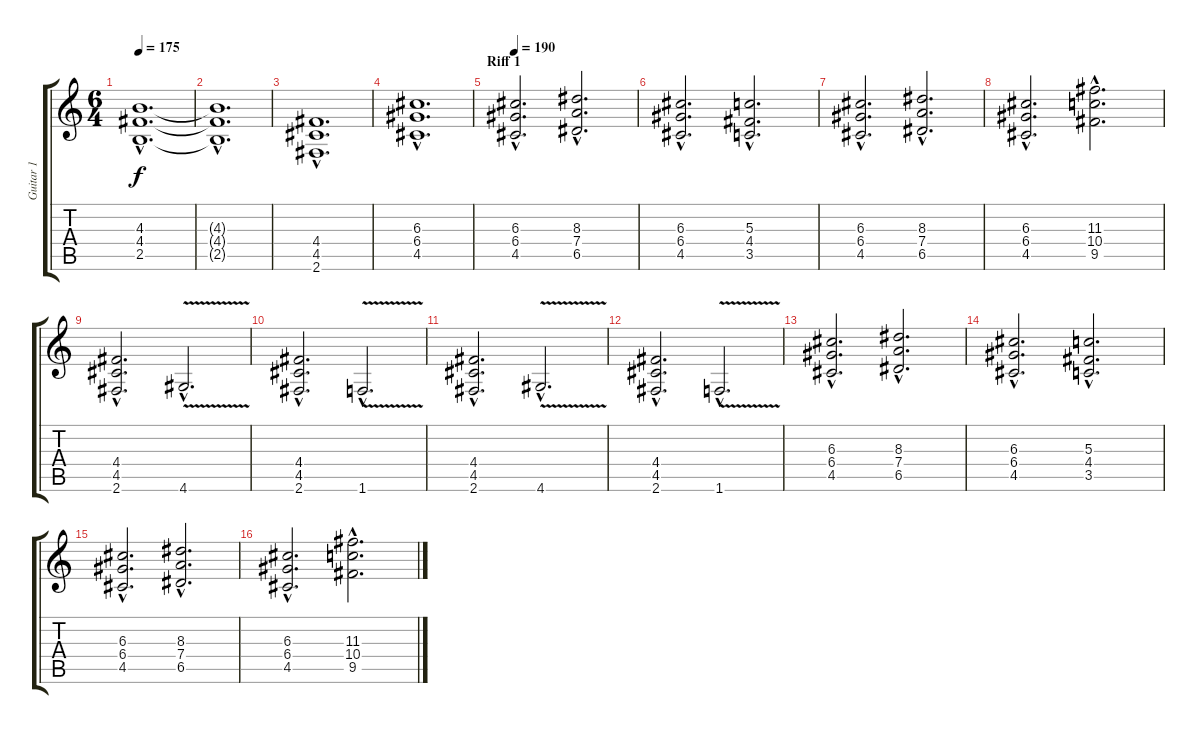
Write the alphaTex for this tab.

\track ("Guitar 1" "Guitar 1") {instrument distortionguitar}
\staff {score tabs}
\tuning (E4 B3 G3 D3 A2 E2) {hide}
\ts (6 4)
\tempo 175
\clef g2
\ks c
(4.3{hac} 4.4{hac} 2.5{hac}).1{d dy f} |
(4.3{hac t} 4.4{hac t} 2.5{hac t}).1{d} |
(4.4{hac} 4.5{hac} 2.6{hac}).1{d} |
(6.3{hac} 6.4{hac} 4.5{hac}).1{d} |
\section ("" "Riff 1")
\tempo 190
(6.3{hac} 6.4{hac} 4.5{hac}).2{d} (8.3{hac} 7.4{hac} 6.5{hac}).2{d} |
(6.3{hac} 6.4{hac} 4.5{hac}).2{d} (5.3{hac} 4.4{hac} 3.5{hac}).2{d} |
(6.3{hac} 6.4{hac} 4.5{hac}).2{d} (8.3{hac} 7.4{hac} 6.5{hac}).2{d} |
(6.3{hac} 6.4{hac} 4.5{hac}).2{d} (11.3{hac} 10.4{hac} 9.5{hac}).2{d} |
(4.4{hac} 4.5{hac} 2.6{hac}).2{d} 4.6{v hac}.2{d} |
(4.4{hac} 4.5{hac} 2.6{hac}).2{d} 1.6{v hac}.2{d} |
(4.4{hac} 4.5{hac} 2.6{hac}).2{d} 4.6{v hac}.2{d} |
(4.4{hac} 4.5{hac} 2.6{hac}).2{d} 1.6{v hac}.2{d} |
(6.3{hac} 6.4{hac} 4.5{hac}).2{d} (8.3{hac} 7.4{hac} 6.5{hac}).2{d} |
(6.3{hac} 6.4{hac} 4.5{hac}).2{d} (5.3{hac} 4.4{hac} 3.5{hac}).2{d} |
(6.3{hac} 6.4{hac} 4.5{hac}).2{d} (8.3{hac} 7.4{hac} 6.5{hac}).2{d} |
(6.3{hac} 6.4{hac} 4.5{hac}).2{d} (11.3{hac} 10.4{hac} 9.5{hac}).2{d}
